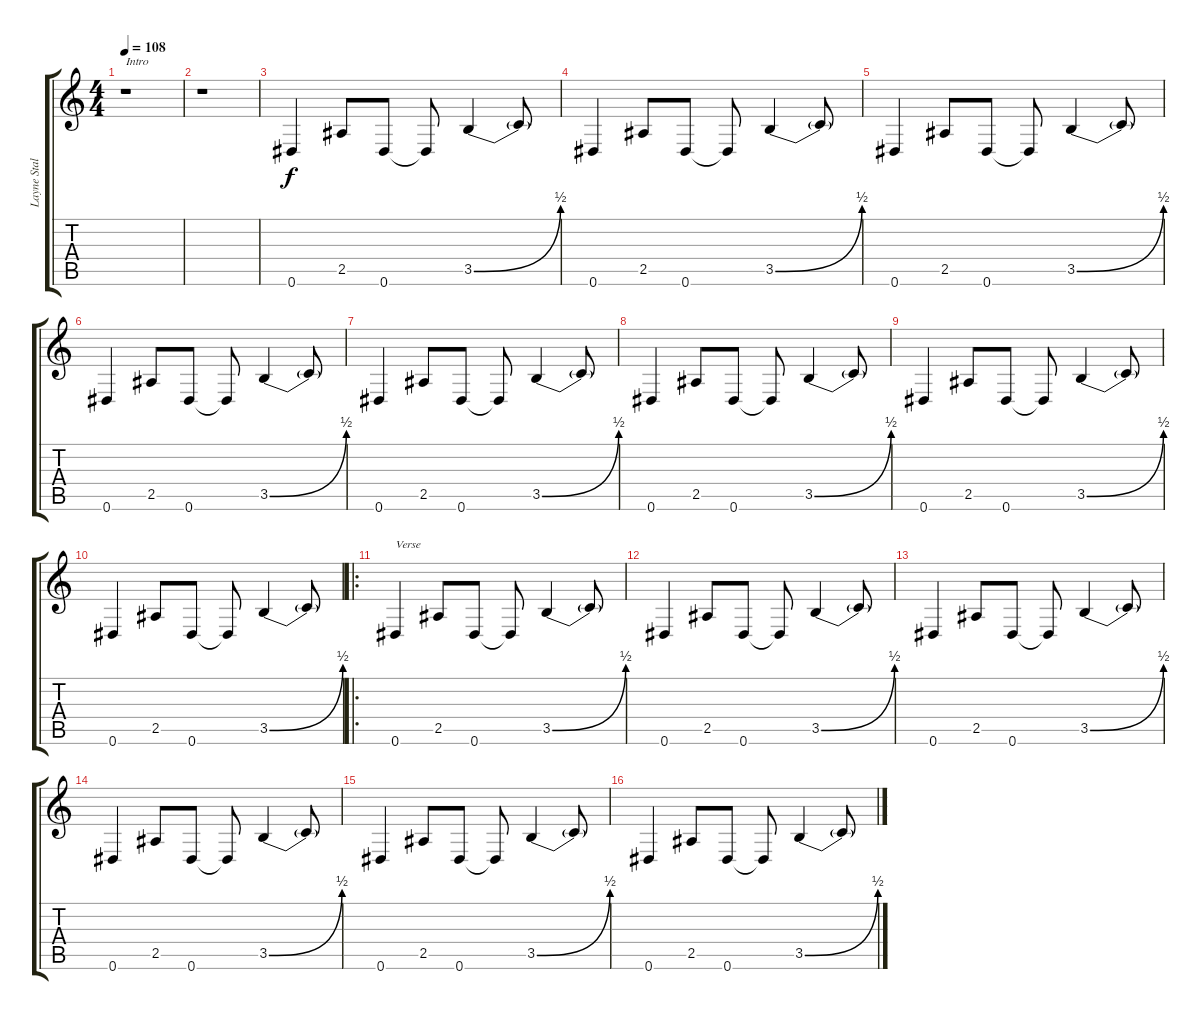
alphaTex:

\track ("Layne Staley" "Layne Stal") {instrument acousticguitarsteel}
\staff {score tabs}
\tuning (Eb4 Bb3 Gb3 Db3 Ab2 Eb2) {hide}
\ts (4 4)
\tempo 108
\clef g2
\ks c
r.1{txt "Intro" dy f instrument acousticguitarsteel} |
r.1 |
0.6.4 2.5.8 0.6.8 0.6{t}.8 3.5{be (bend 0 0 60 2)}.4 3.5{t}.8 |
0.6.4 2.5.8 0.6.8 0.6{t}.8 3.5{be (bend 0 0 60 2)}.4 3.5{t}.8 |
0.6.4 2.5.8 0.6.8 0.6{t}.8 3.5{be (bend 0 0 60 2)}.4 3.5{t}.8 |
0.6.4 2.5.8 0.6.8 0.6{t}.8 3.5{be (bend 0 0 60 2)}.4 3.5{t}.8 |
0.6.4 2.5.8 0.6.8 0.6{t}.8 3.5{be (bend 0 0 60 2)}.4 3.5{t}.8 |
0.6.4 2.5.8 0.6.8 0.6{t}.8 3.5{be (bend 0 0 60 2)}.4 3.5{t}.8 |
0.6.4 2.5.8 0.6.8 0.6{t}.8 3.5{be (bend 0 0 60 2)}.4 3.5{t}.8 |
0.6.4 2.5.8 0.6.8 0.6{t}.8 3.5{be (bend 0 0 60 2)}.4 3.5{t}.8 |
\ro
0.6.4{txt "Verse"} 2.5.8 0.6.8 0.6{t}.8 3.5{be (bend 0 0 60 2)}.4 3.5{t}.8 |
0.6.4 2.5.8 0.6.8 0.6{t}.8 3.5{be (bend 0 0 60 2)}.4 3.5{t}.8 |
0.6.4 2.5.8 0.6.8 0.6{t}.8 3.5{be (bend 0 0 60 2)}.4 3.5{t}.8 |
0.6.4 2.5.8 0.6.8 0.6{t}.8 3.5{be (bend 0 0 60 2)}.4 3.5{t}.8 |
0.6.4 2.5.8 0.6.8 0.6{t}.8 3.5{be (bend 0 0 60 2)}.4 3.5{t}.8 |
0.6.4 2.5.8 0.6.8 0.6{t}.8 3.5{be (bend 0 0 60 2)}.4 3.5{t}.8
